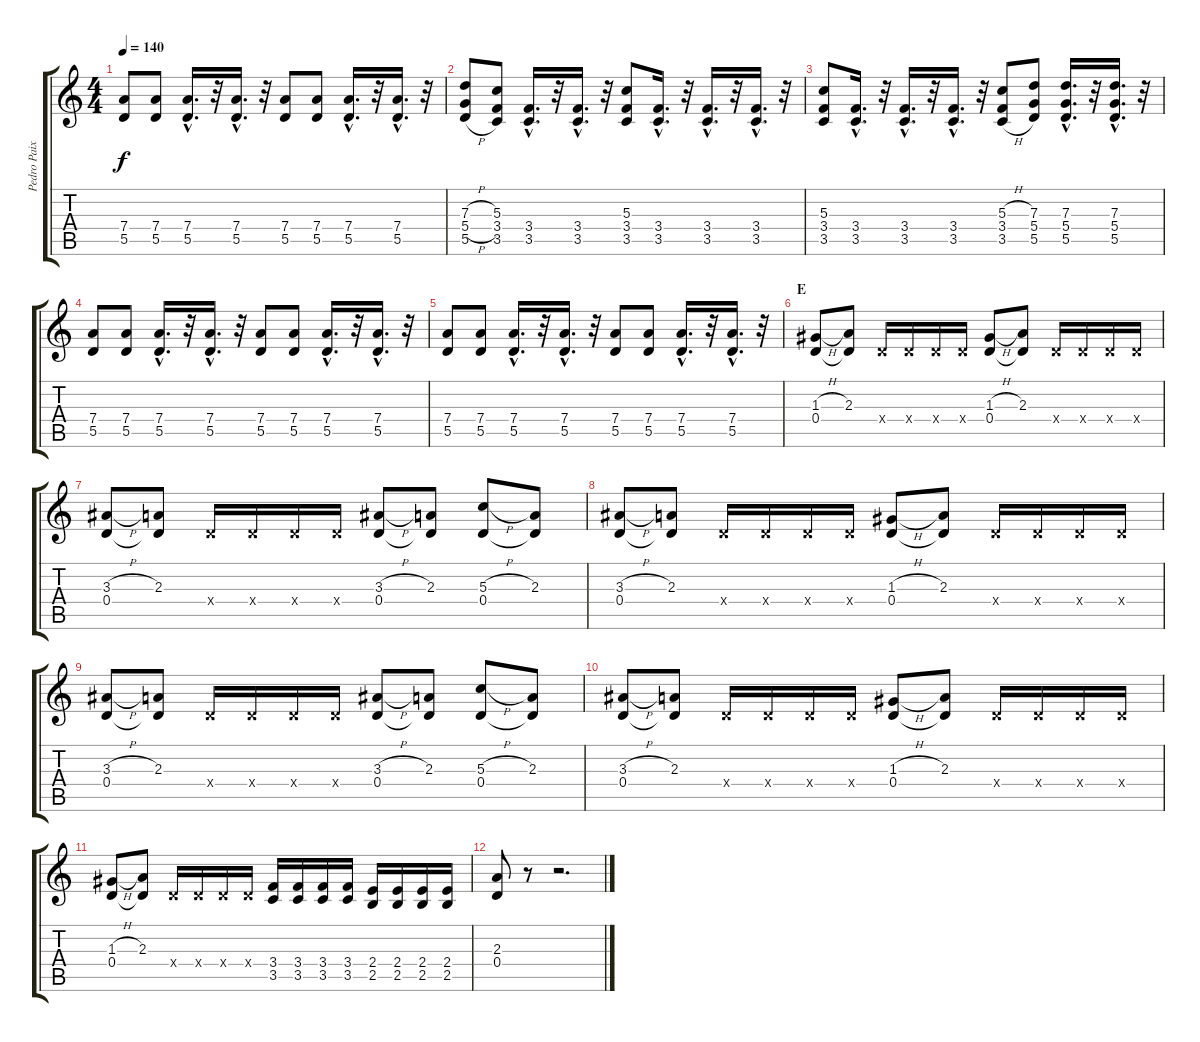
\track ("Pedro Paixão" "Pedro Paix") {instrument overdrivenguitar}
\staff {score tabs}
\tuning (E4 B3 G3 D3 A2 E2) {hide}
\ts (4 4)
\tempo 140
\clef g2
\ks c
(7.4 5.5).8{dy f} (7.4 5.5).8 (7.4{hac} 5.5{hac}).16{d} r.32 (7.4{hac} 5.5{hac}).16{d} r.32 (7.4 5.5).8 (7.4 5.5).8 (7.4{hac} 5.5{hac}).16{d} r.32 (7.4{hac} 5.5{hac}).16{d} r.32 |
(7.3{h} 5.4{h} 5.5{h}).8 (5.3 3.4 3.5).8 (3.4{hac} 3.5{hac}).16{d} r.32 (3.4{hac} 3.5{hac}).16{d} r.32 (5.3 3.4 3.5).8 (3.4{hac} 3.5{hac}).16{d} r.32 (3.4{hac} 3.5{hac}).16{d} r.32 (3.4{hac} 3.5{hac}).16{d} r.32 |
(5.3 3.4 3.5).8 (3.4{hac} 3.5{hac}).16{d} r.32 (3.4{hac} 3.5{hac}).16{d} r.32 (3.4{hac} 3.5{hac}).16{d} r.32 (5.3{h} 3.4 3.5{h}).8 (7.3 5.4 5.5).8 (7.3{hac} 5.4{hac} 5.5{hac}).16{d} r.32 (7.3{hac} 5.4{hac} 5.5{hac}).16{d} r.32 |
(7.4 5.5).8 (7.4 5.5).8 (7.4{hac} 5.5{hac}).16{d} r.32 (7.4{hac} 5.5{hac}).16{d} r.32 (7.4 5.5).8 (7.4 5.5).8 (7.4{hac} 5.5{hac}).16{d} r.32 (7.4{hac} 5.5{hac}).16{d} r.32 |
(7.4 5.5).8 (7.4 5.5).8 (7.4{hac} 5.5{hac}).16{d} r.32 (7.4{hac} 5.5{hac}).16{d} r.32 (7.4 5.5).8 (7.4 5.5).8 (7.4{hac} 5.5{hac}).16{d} r.32 (7.4{hac} 5.5{hac}).16{d} r.32 |
\section ("" "E")
(1.3{h} 0.4).8 (2.3 0.4{t}).8 0.4{x}.16 0.4{x}.16 0.4{x}.16 0.4{x}.16 (1.3{h} 0.4).8 (2.3 0.4{t}).8 0.4{x}.16 0.4{x}.16 0.4{x}.16 0.4{x}.16 |
(3.3{h} 0.4).8 (2.3 0.4{t}).8 0.4{x}.16 0.4{x}.16 0.4{x}.16 0.4{x}.16 (3.3{h} 0.4).8 (2.3 0.4{t}).8 (5.3{h} 0.4).8 (2.3 0.4{t}).8 |
(3.3{h} 0.4).8 (2.3 0.4{t}).8 0.4{x}.16 0.4{x}.16 0.4{x}.16 0.4{x}.16 (1.3{h} 0.4).8 (2.3 0.4{t}).8 0.4{x}.16 0.4{x}.16 0.4{x}.16 0.4{x}.16 |
(3.3{h} 0.4).8 (2.3 0.4{t}).8 0.4{x}.16 0.4{x}.16 0.4{x}.16 0.4{x}.16 (3.3{h} 0.4).8 (2.3 0.4{t}).8 (5.3{h} 0.4).8 (2.3 0.4{t}).8 |
(3.3{h} 0.4).8 (2.3 0.4{t}).8 0.4{x}.16 0.4{x}.16 0.4{x}.16 0.4{x}.16 (1.3{h} 0.4).8 (2.3 0.4{t}).8 0.4{x}.16 0.4{x}.16 0.4{x}.16 0.4{x}.16 |
(1.3{h} 0.4).8 (2.3 0.4{t}).8 0.4{x}.16 0.4{x}.16 0.4{x}.16 0.4{x}.16 (3.4 3.5).16 (3.4 3.5).16 (3.4 3.5).16 (3.4 3.5).16 (2.4 2.5).16 (2.4 2.5).16 (2.4 2.5).16 (2.4 2.5).16 |
(2.3 0.4).8 r.8 r.2{d}
